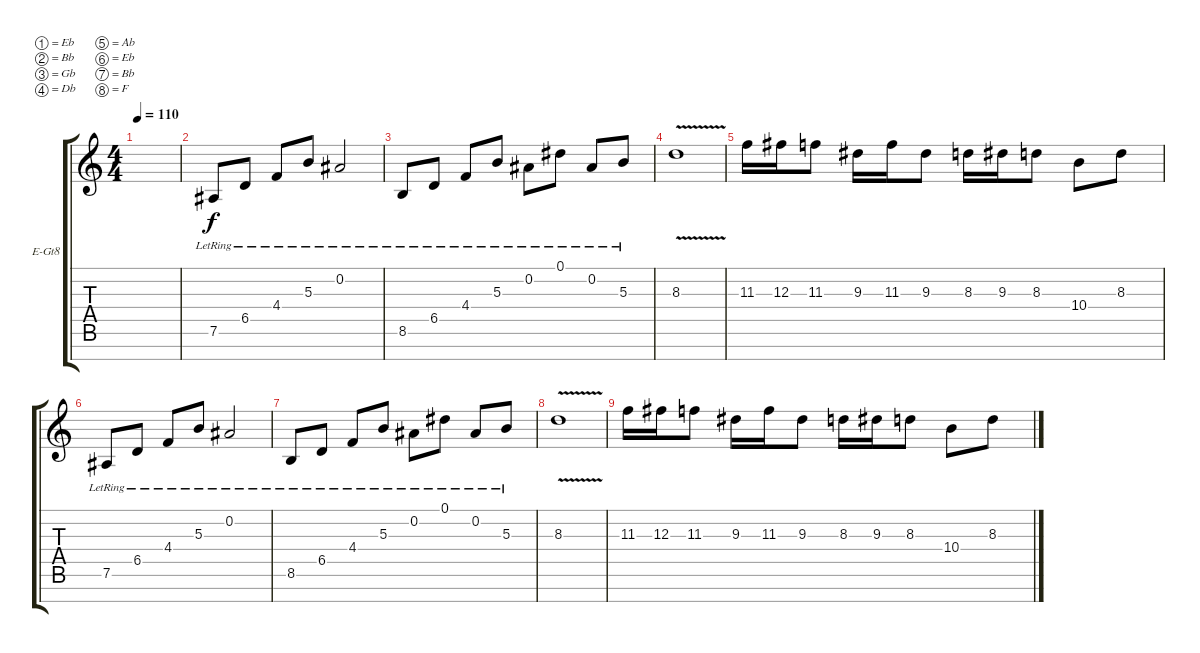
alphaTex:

\defaultSystemsLayout 4
\bracketExtendMode groupsimilarinstruments
\firstSystemTrackNameOrientation horizontal
\otherSystemsTrackNameOrientation horizontal
\track ("Double Guitar" "E-Gt8") {instrument distortionguitar}
\staff {score tabs}
\tuning (Eb4 Bb3 Gb3 Db3 Ab2 Eb2 Bb1 F1)
\ts (4 4)
\tempo 110
\clef g2
\ks c
|
7.6{lr}.8 6.5{lr}.8 4.4{lr}.8 5.3{lr}.8 0.2{lr}.2 |
8.6{lr}.8 6.5{lr}.8 4.4{lr}.8 5.3{lr}.8 0.2{lr}.8 0.1{lr}.8 0.2{lr}.8 5.3{lr}.8 |
8.3{v}.1 |
11.3.16 12.3.16 11.3.8 9.3.16 11.3.16 9.3.8 8.3.16 9.3.16 8.3.8 10.4.8 8.3.8 |
7.6{lr}.8 6.5{lr}.8 4.4{lr}.8 5.3{lr}.8 0.2{lr}.2 |
8.6{lr}.8 6.5{lr}.8 4.4{lr}.8 5.3{lr}.8 0.2{lr}.8 0.1{lr}.8 0.2{lr}.8 5.3{lr}.8 |
8.3{v}.1 |
11.3.16 12.3.16 11.3.8 9.3.16 11.3.16 9.3.8 8.3.16 9.3.16 8.3.8 10.4.8 8.3.8
